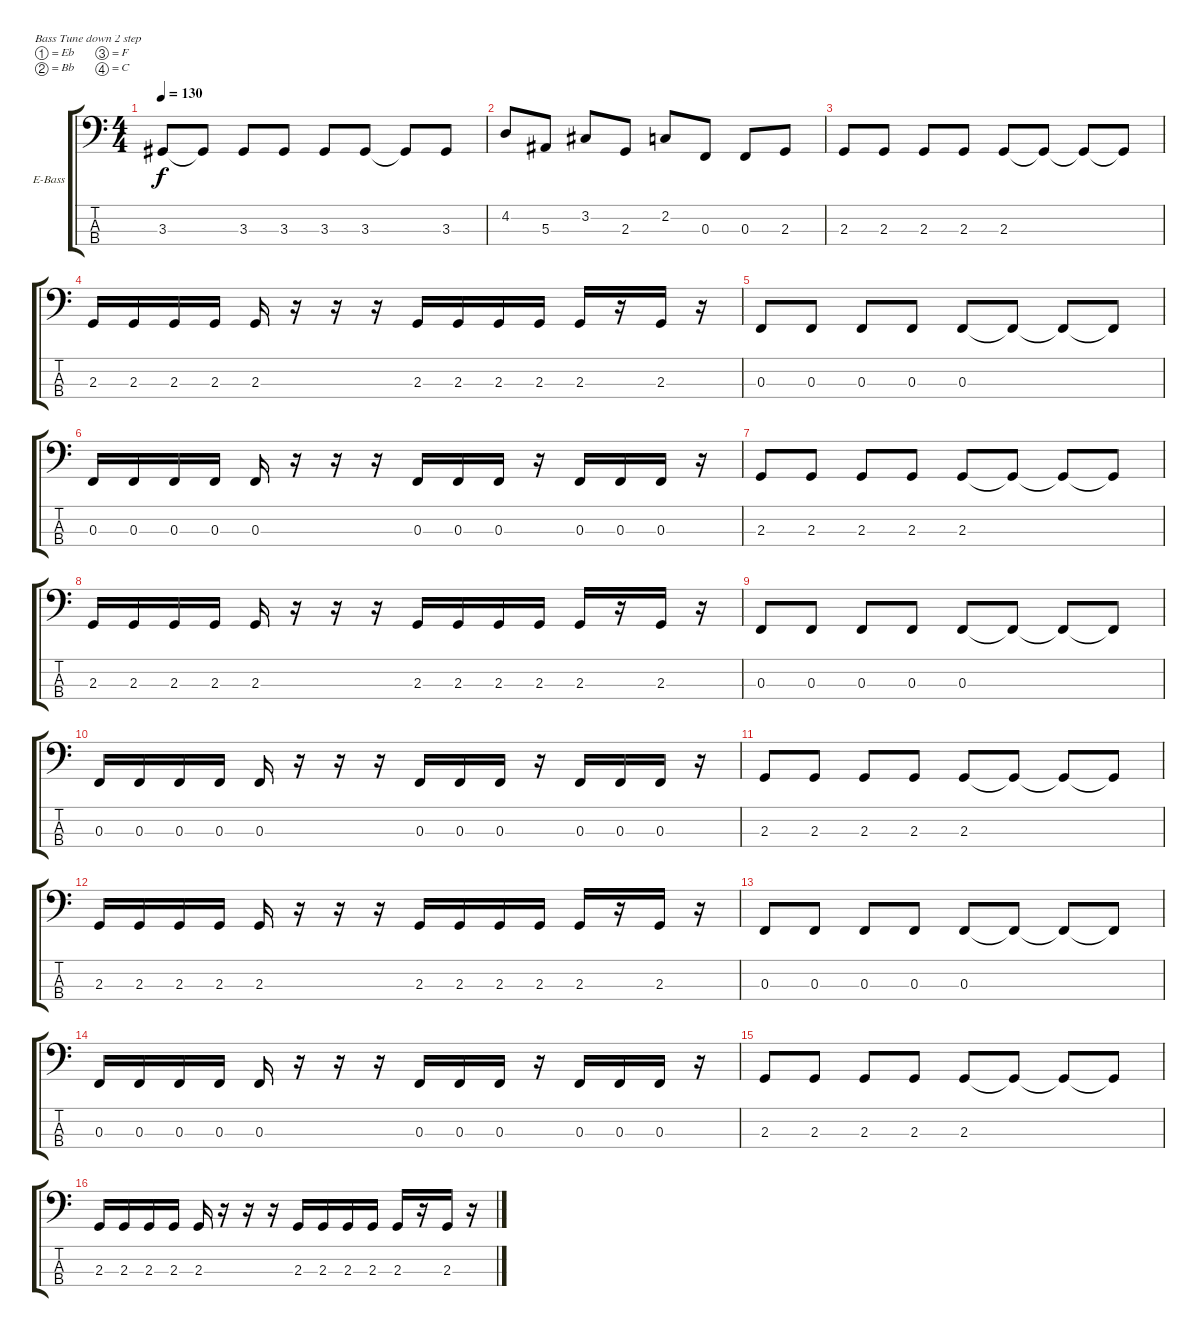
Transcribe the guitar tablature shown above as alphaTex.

\defaultSystemsLayout 4
\bracketExtendMode groupsimilarinstruments
\firstSystemTrackNameOrientation horizontal
\otherSystemsTrackNameOrientation horizontal
\track ("Electric Bass" "E-Bass") {instrument electricbassfinger}
\staff {score tabs}
\tuning (Eb2 Bb1 F1 C1)
\ts (4 4)
\tempo 130
\clef f4
\scale
0.333333
\ks c
3.3.8{dy f} 3.3{t}.8 3.3.8 3.3.8 3.3.8 3.3.8 3.3{t}.8 3.3.8 |
\scale
0.333333 4.2.8 5.3.8 3.2.8 2.3.8 2.2.8 0.3.8 0.3.8 2.3.8 |
\scale
0.333333 2.3.8 2.3.8 2.3.8 2.3.8 2.3.8 2.3{t}.8 2.3{t}.8 2.3{t}.8 |
\scale
0.333333 2.3.16 2.3.16 2.3.16 2.3.16 2.3.16 r.16 r.16 r.16 2.3.16 2.3.16 2.3.16 2.3.16 2.3.16 r.16 2.3.16 r.16 |
\scale
0.333333 0.3.8 0.3.8 0.3.8 0.3.8 0.3.8 0.3{t}.8 0.3{t}.8 0.3{t}.8 |
\scale
0.333333 0.3.16 0.3.16 0.3.16 0.3.16 0.3.16 r.16 r.16 r.16 0.3.16 0.3.16 0.3.16 r.16 0.3.16 0.3.16 0.3.16 r.16 |
\scale
0.333333 2.3.8 2.3.8 2.3.8 2.3.8 2.3.8 2.3{t}.8 2.3{t}.8 2.3{t}.8 |
\scale
0.333333 2.3.16 2.3.16 2.3.16 2.3.16 2.3.16 r.16 r.16 r.16 2.3.16 2.3.16 2.3.16 2.3.16 2.3.16 r.16 2.3.16 r.16 |
\scale
0.333333 0.3.8 0.3.8 0.3.8 0.3.8 0.3.8 0.3{t}.8 0.3{t}.8 0.3{t}.8 |
\scale
0.333333 0.3.16 0.3.16 0.3.16 0.3.16 0.3.16 r.16 r.16 r.16 0.3.16 0.3.16 0.3.16 r.16 0.3.16 0.3.16 0.3.16 r.16 |
\scale
0.333333 2.3.8 2.3.8 2.3.8 2.3.8 2.3.8 2.3{t}.8 2.3{t}.8 2.3{t}.8 |
\scale
0.333333 2.3.16 2.3.16 2.3.16 2.3.16 2.3.16 r.16 r.16 r.16 2.3.16 2.3.16 2.3.16 2.3.16 2.3.16 r.16 2.3.16 r.16 |
\scale
0.333333 0.3.8 0.3.8 0.3.8 0.3.8 0.3.8 0.3{t}.8 0.3{t}.8 0.3{t}.8 |
\scale
0.333333 0.3.16 0.3.16 0.3.16 0.3.16 0.3.16 r.16 r.16 r.16 0.3.16 0.3.16 0.3.16 r.16 0.3.16 0.3.16 0.3.16 r.16 |
\scale
0.333333 2.3.8 2.3.8 2.3.8 2.3.8 2.3.8 2.3{t}.8 2.3{t}.8 2.3{t}.8 |
\scale
0.333333 2.3.16 2.3.16 2.3.16 2.3.16 2.3.16 r.16 r.16 r.16 2.3.16 2.3.16 2.3.16 2.3.16 2.3.16 r.16 2.3.16 r.16
